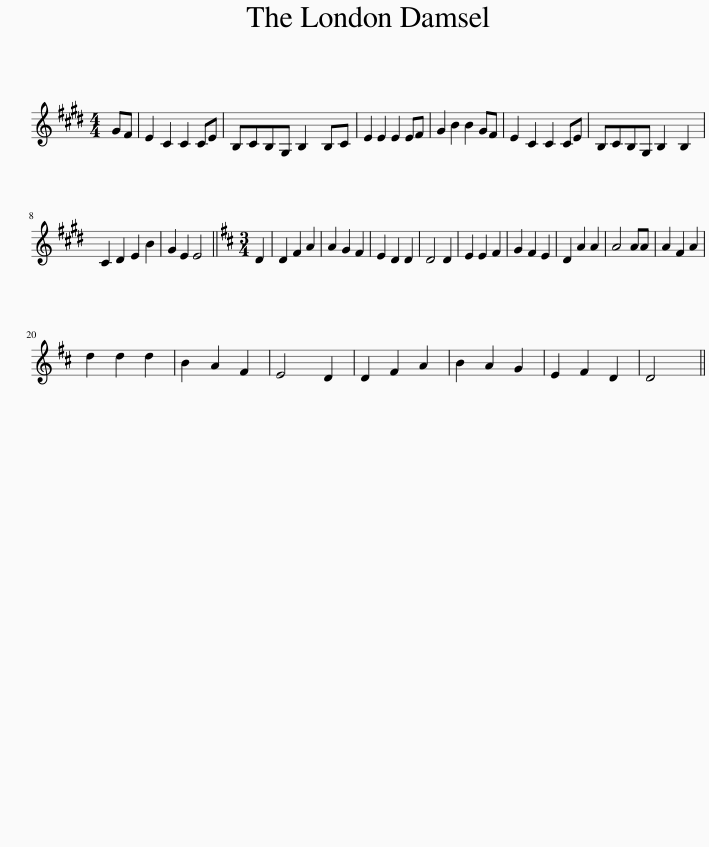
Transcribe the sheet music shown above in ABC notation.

X:1
L:1/8
M:4/4
I:linebreak $
K:E
V:1 treble
V:1
 GF | E2 C2 C2 CE | B,CB,G, B,2 B,C | E2 E2 E2 EF | G2 B2 B2 GF | %5
 E2 C2 C2 CE | B,CB,G, B,2 B,2 |$ C2 D2 E2 B2 | G2 E2 E4 ||[K:D][M:3/4] D2 | %10
 D2 F2 A2 | A2 G2 F2 | E2 D2 D2 | D4 D2 | E2 E2 F2 | %15
 G2 F2 E2 | D2 A2 A2 | A4 AA | A2 F2 A2 |$ d2 d2 d2 | %20
 B2 A2 F2 | E4 D2 | D2 F2 A2 | B2 A2 G2 | E2 F2 D2 | %25
 D4 || %26
